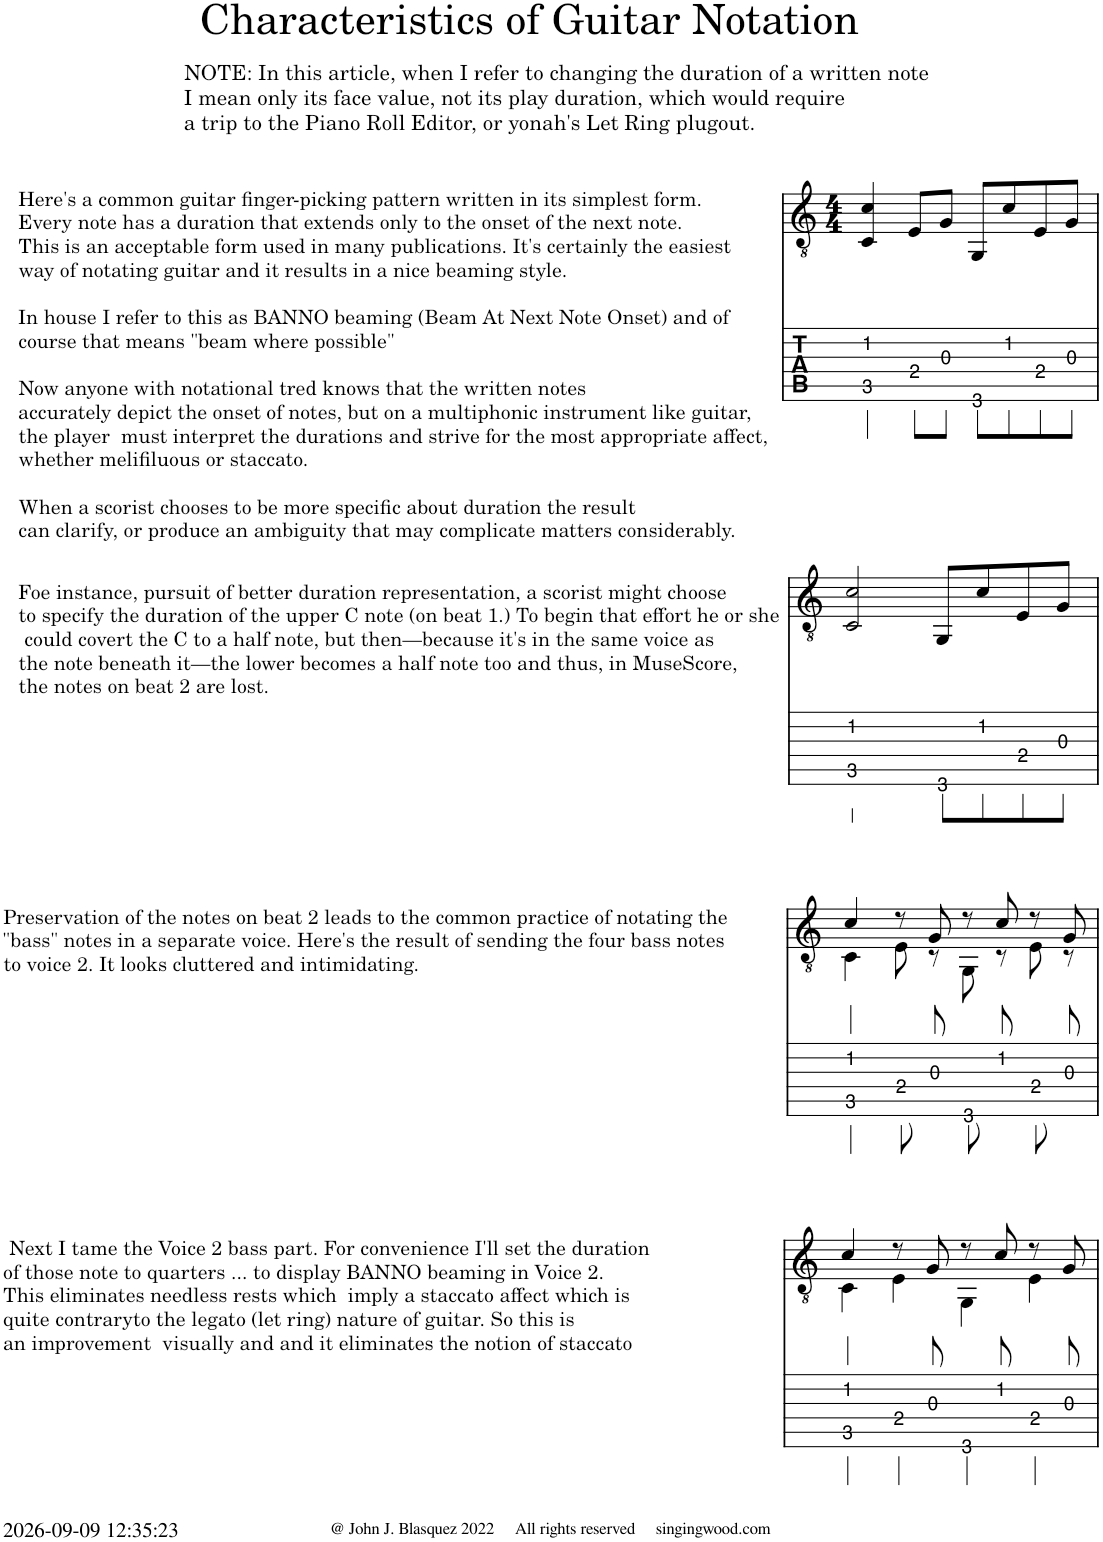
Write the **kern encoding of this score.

**kern	**kern
*part1	*part1
*staff2	*staff1
*I"Guitar	*
*stria6	*
*	*clefGv2
*k[]	*k[]
*M4/4	*M4/4
=1	=1
4C\ 4c\	4C/ 4c/
8E\L	8E/L
8G\J	8G/J
8GG\L	8GG/L
8c\	8c/
8E\	8E/
8G\J	8G/J
!!LO:LB:g=z
=2	=2
2C\ 2c\	2C/ 2c/
8GG\L	8GG/L
8c\	8c/
8E\	8E/
8G\J	8G/J
!!LO:LB:g=z
=3	=3
*^	*^
4c/	4C\	4c/	4C\
8r	8E\	8r	8E\
8G/	8r	8G/	8r
8r	8GG\	8r	8GG\
8c/	8r	8c/	8r
8r	8E\	8r	8E\
8G/	8r	8G/	8r
!!LO:LB:g=z	!!
=4	=4	=4	=4
4c/	4C\	4c/	4C\
8r	4E\	8r	4E\
8G/	.	8G/	.
8r	4GG\	8r	4GG\
8c/	.	8c/	.
8r	4E\	8r	4E\
8G/	.	8G/	.
*v	*v	*	*
*	*v	*v
=	=
*-	*-
